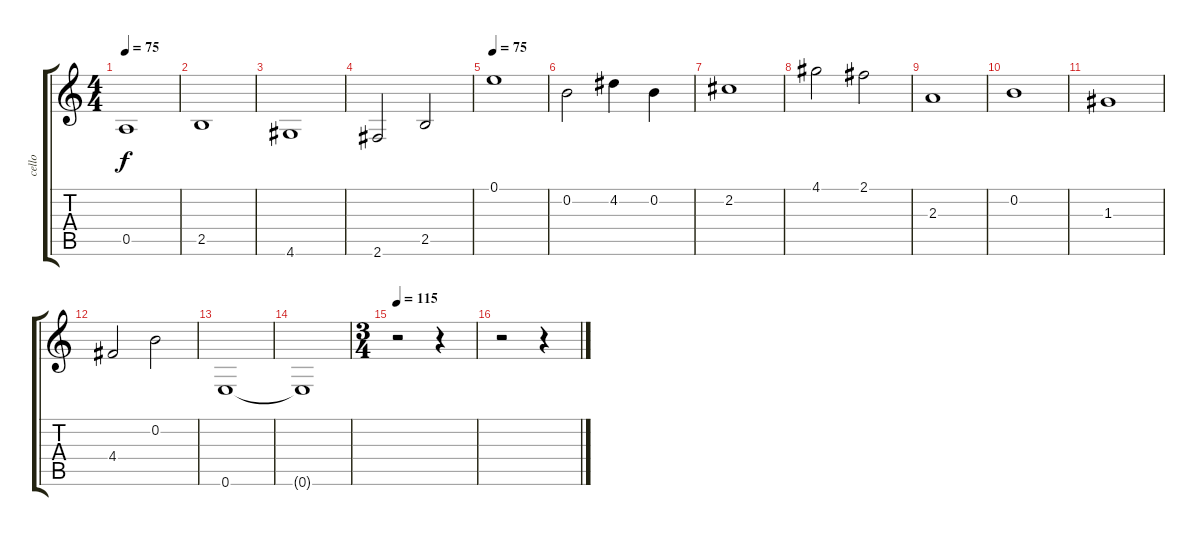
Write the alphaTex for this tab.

\track ("cello" "cello") {instrument contrabass}
\staff {score tabs}
\tuning (E4 B3 G3 D3 A2 E2) {hide}
\ts (4 4)
\tempo 75
\clef g2
\ks c
0.5.1{dy f} |
2.5.1 |
4.6.1 |
2.6.2 2.5.2 |
\tempo 75
0.1.1 |
0.2.2 4.2.4 0.2.4 |
2.2.1 |
4.1.2 2.1.2 |
2.3.1 |
0.2.1 |
1.3.1 |
4.4.2 0.2.2 |
0.6.1 |
0.6{t}.1 |
\ts (3 4)
\tempo 115
r.2 r.4 |
r.2 r.4
